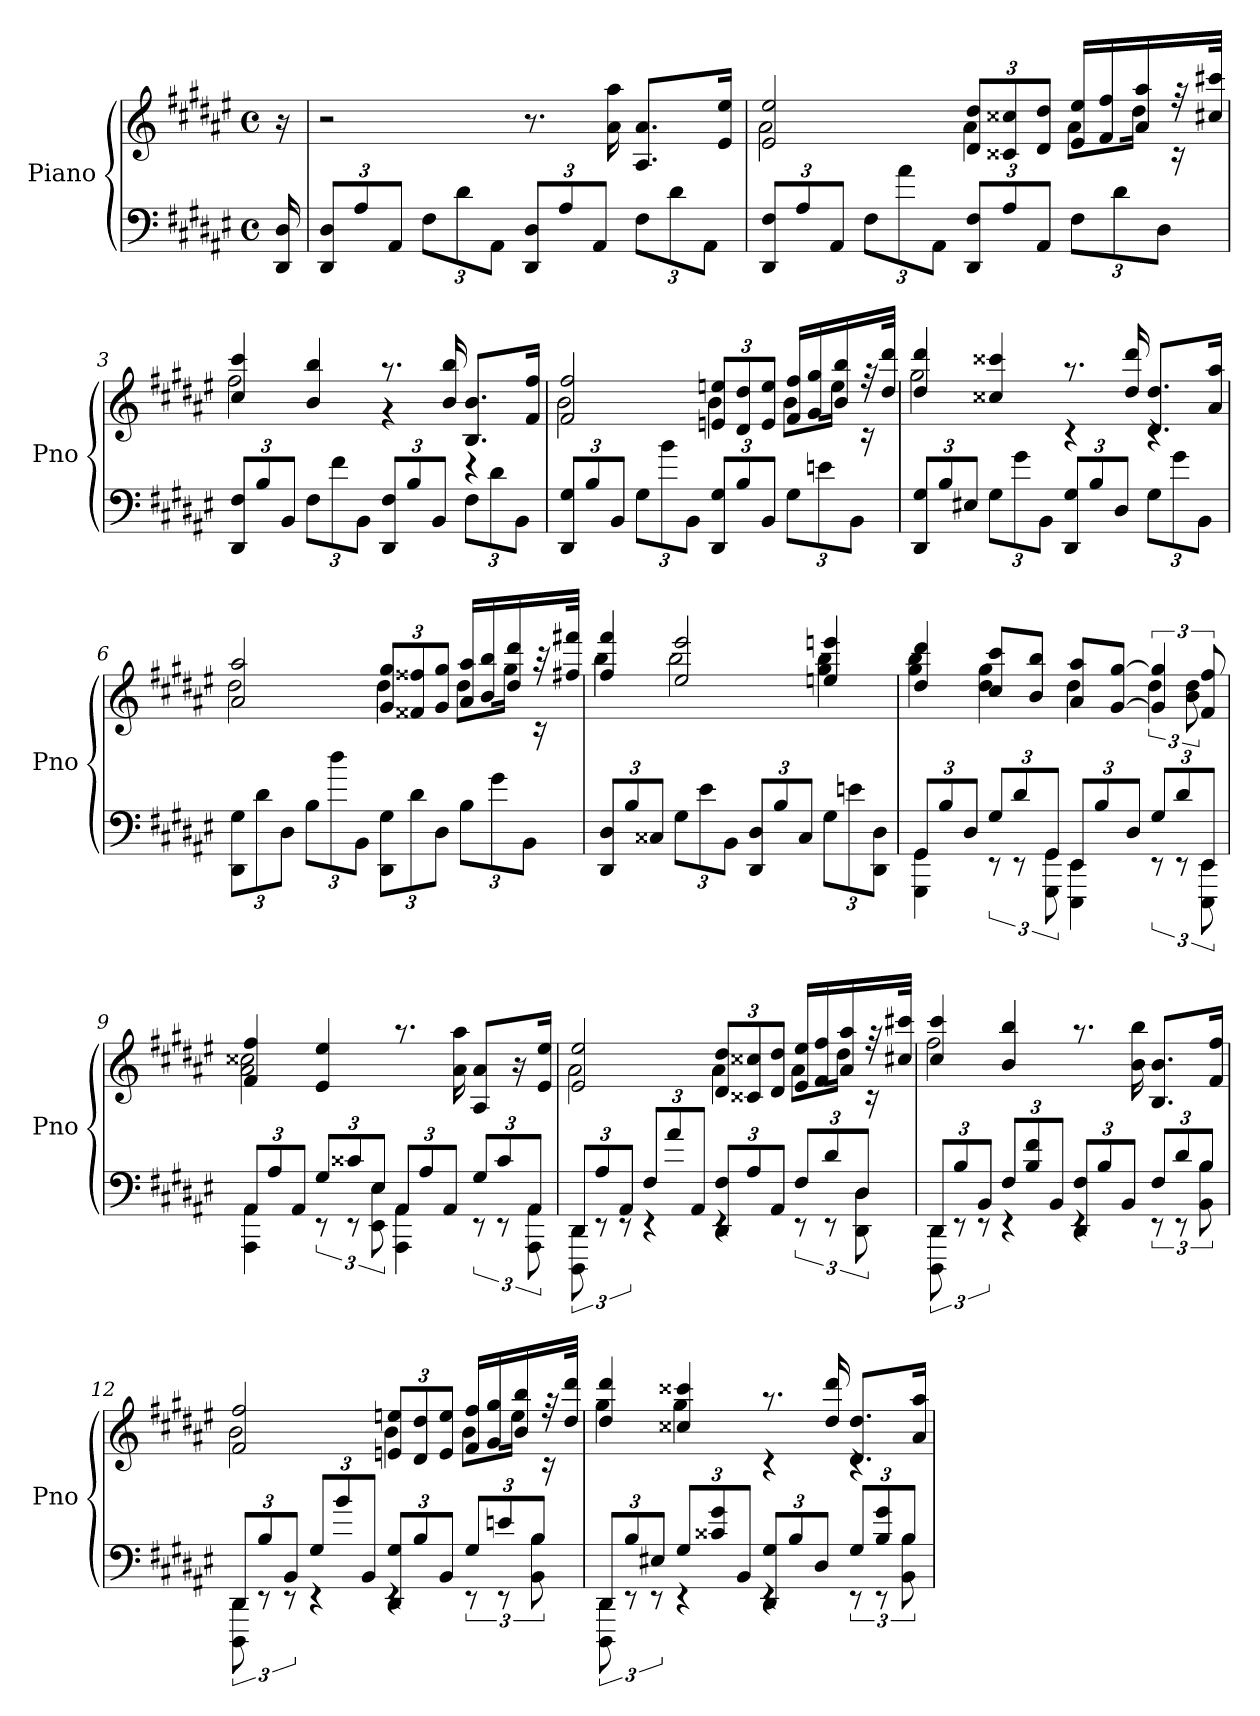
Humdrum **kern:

**kern	**kern
*part1	*part1
*staff2	*staff1
*I"Piano	*
*I'Pno	*
*clefF4	*clefG2
*k[f#c#g#d#a#e#]	*k[f#c#g#d#a#e#]
*d#:	*d#:
*M4/4	*M4/4
*met(c)	*met(c)
=	=
16DD# 16D#	16r
=1	=1
12DD# 12D#L	2r
12A#	.
12AA#J	.
12F#L	.
12d#	.
12AA#J	.
12DD# 12D#L	8.r
12A#	.
12AA#J	.
.	16a# 16aa#
12F#L	8.A# 8.a#L
12d#	.
12AA#J	.
.	16e# 16ee#Jk
=2	=2
*	*^
12DD# 12F#L	2e# 2ee#	2a#
12A#	.	.
12AA#J	.	.
12F#L	.	.
12a#	.	.
12AA#J	.	.
12DD# 12F#L	12d# 12dd#L	4a#
12A#	12c##X 12cc##X	.
12AA#J	12d# 12dd#J	.
12F#L	16e# 16ee#LL	8a#L
.	16f# 16ff#	.
12d#	.	.
.	16a# 16aa#	16dd#Jk
12D#J	.	.
.	32r	16rc
.	32cc#X 32ccc#XJJk	.
=3	=3	=3
12DD# 12F#L	4cc# 4ccc#	2ff#
12B	.	.
12BBJ	.	.
12F#L	4b 4bb	.
12f#	.	.
12BBJ	.	.
12DD# 12F#L	8.raa	4rg
12B	.	.
12BBJ	.	.
.	16b 16bb	.
12F#L	8.B 8.bL	4rD
12d#	.	.
12BBJ	.	.
.	16f# 16ff#Jk	.
=4	=4	=4
12DD# 12G#L	2f# 2ff#	2b
12B	.	.
12BBJ	.	.
12G#L	.	.
12b	.	.
12BBJ	.	.
12DD# 12G#L	12en 12eenL	4b
12B	12d# 12dd#	.
12BBJ	12e 12eeJ	.
12G#L	16f# 16ff#LL	8bL
.	16g# 16gg#	.
12en	.	.
.	16b 16bb	16eeJk
12BBJ	.	.
.	32r	16rc
.	32dd# 32ddd#JJk	.
=5	=5	=5
12DD# 12G#L	4dd# 4ddd#	2gg#
12B	.	.
12E#XJ	.	.
12G#L	4cc##X 4ccc##X	.
12g#	.	.
12BBJ	.	.
12DD# 12G#L	8.raa	4rc
12B	.	.
12D#J	.	.
.	16dd# 16ddd#	.
12G#L	8.d# 8.dd#L	4rc
12g#	.	.
12BBJ	.	.
.	16a# 16aa#Jk	.
=6	=6	=6
12DD# 12G#L	2a# 2aa#	2dd#
12d#	.	.
12D#J	.	.
12BL	.	.
12dd#	.	.
12BBJ	.	.
12DD# 12G#L	12g# 12gg#L	4dd#
12d#	12f##X 12ff##X	.
12D#J	12g# 12gg#J	.
12BL	16a# 16aa#LL	8dd#L
.	16b 16bb	.
12g#	.	.
.	16dd# 16ddd#	16gg#Jk
12BBJ	.	.
.	32r	16rc
.	32ff#X 32fff#XJJk	.
=7	=7	=7
12DD# 12D#L	4ff# 4fff#	4bb
12B	.	.
12C##XJ	.	.
12G#L	2ee# 2eee#	2bb
12e#	.	.
12BBJ	.	.
12DD# 12D#L	.	.
12B	.	.
12C##J	.	.
12G#L	4een 4eeen	4gg# 4bb
12en	.	.
12DD# 12D#J	.	.
=8	=8	=8
*^	*	*
12GG#L	4GGG# 4GG#	4dd# 4ddd#	4gg# 4bb
12B	.	.	.
12D#J	.	.	.
12G#L	12rEE	8cc# 8ccc#L	4dd# 4gg#
12d#	12rEE	.	.
.	.	8b 8bbJ	.
12GG#J	12GGG# 12GG#	.	.
12EE#L	4EEE# 4EE#	8a# 8aa#L	4dd#
12B	.	.	.
.	.	[8g# [8gg#J	.
12D#J	.	.	.
12G#L	12rEE	6g#] 6gg#]	6dd#
12d#	12rEE	.	.
12EE#J	12EEE# 12EE#	12f# 12ff#	12b 12dd#
=9	=9	=9	=9
12AA#L	4AAA# 4AA#	4f# 4ff#	2a# 2cc##X
12A#	.	.	.
12AA#J	.	.	.
12G#L	12rEE	4e# 4ee#	.
12c##X	12rEE	.	.
12E#J	12EE# 12E#	.	.
12AA#L	4AAA# 4AA#	8.raa	4ryy
12A#	.	.	.
12AA#J	.	.	.
.	.	16a# 16aa#	.
12G#L	12rEE	8A# 8a#L	4ryy
12c##	12rEE	.	.
.	.	16r	.
12AA#J	12AAA# 12AA#	.	.
.	.	16e# 16ee#Jk	.
=10	=10	=10	=10
12DD#L	12DDD# 12DD#	2e# 2ee#	2a#
12A#	12rEE	.	.
12AA#J	12rEE	.	.
12F#L	4rEE	.	.
12a#	.	.	.
12AA#J	.	.	.
12DD# 12F#L	4rEE	12d# 12dd#L	4a#
12A#	.	12c##X 12cc##X	.
12AA#J	.	12d# 12dd#J	.
12F#L	12rEE	16e# 16ee#LL	8a#L
.	.	16f# 16ff#	.
12d#	12rEE	.	.
.	.	16a# 16aa#	16dd#Jk
12D#J	12DD# 12D#	.	.
.	.	32r	16rc
.	.	32cc#X 32ccc#XJJk	.
=11	=11	=11	=11
12DD#L	12DDD# 12DD#	4cc# 4ccc#	2ff#
12B	12rEE	.	.
12BBJ	12rEE	.	.
12F#L	4rEE	4b 4bb	.
12B 12f#	.	.	.
12BBJ	.	.	.
12DD# 12F#L	4rEE	8.raa	4ryy
12B	.	.	.
12BBJ	.	.	.
.	.	16b 16bb	.
12F#L	12rEE	8.B 8.bL	4ryy
12d#	12rEE	.	.
12BJ	12BB 12B	.	.
.	.	16f# 16ff#Jk	.
=12	=12	=12	=12
12DD#L	12DDD# 12DD#	2f# 2ff#	2b
12B	12rEE	.	.
12BBJ	12rEE	.	.
12G#L	4rEE	.	.
12b	.	.	.
12BBJ	.	.	.
12DD# 12G#L	4rEE	12en 12eenL	4b
12B	.	12d# 12dd#	.
12BBJ	.	12e 12eeJ	.
12G#L	12rEE	16f# 16ff#LL	8bL
.	.	16g# 16gg#	.
12en	12rEE	.	.
.	.	16b 16bb	16eeJk
12BJ	12BB 12B	.	.
.	.	32r	16rc
.	.	32dd# 32ddd#JJk	.
=13	=13	=13	=13
12DD#L	12DDD# 12DD#	4dd# 4ddd#	4gg#
12B	12rEE	.	.
12E#XJ	12rEE	.	.
12G#L	4rEE	4cc##X 4ccc##X	4gg#
12c##X 12g#	.	.	.
12BBJ	.	.	.
12DD# 12G#L	4rEE	8.raa	4rc
12B	.	.	.
12D#J	.	.	.
.	.	16dd# 16ddd#	.
12G#L	12rEE	8.d# 8.dd#L	4rc
12B 12g#	12rEE	.	.
12BJ	12BB 12B	.	.
.	.	16a# 16aa#Jk	.
*v	*v	*	*
*	*v	*v
=	=
*-	*-
